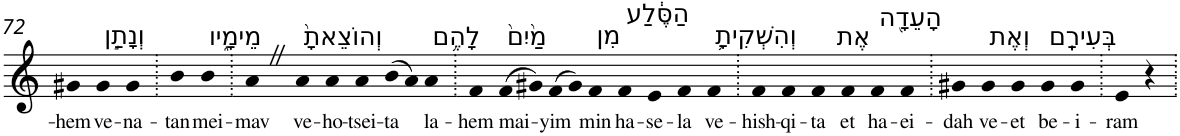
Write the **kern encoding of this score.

**kern	**text
*part1	*part1
*staff1	*staff1
*I"Piano	*
*I'Pno	*
!!LO:PB:g=z
*clefG2	*
*k[]	*
=72	=72
!	!LO:LY:b
4g#X	-hem
!LO:TX:a:t=וְנָתַ֣ן	!
!	!LO:LY:b
4g#	ve-
!	!LO:LY:b
4g#	-na-
=73.	=73.
!	!LO:LY:b
4b	-tan
!LO:TX:a:t=מֵימָ֑יו	!
!	!LO:LY:b
4b	mei-
=74.	=74.
!	!LO:LY:b
4aZ	-mav
!LO:TX:a:t=וְהוֹצֵאתָ֨	!
!	!LO:LY:b
4a	ve-
!	!LO:LY:b
4a	-ho-
!	!LO:LY:b
4a	-tsei-
!	!LO:LY:b
(>8b	-ta
8a)	.
!LO:TX:a:t=לָהֶ֥ם	!
!	!LO:LY:b
4a	la-
=75.	=75.
!	!LO:LY:b
4f	-hem
!LO:TX:a:t=מַ֙יִם֙	!
!	!LO:LY:b
(>8f	mai-
8g#X)	.
!	!LO:LY:b
(>8f	-yim
8g#)	.
!LO:TX:a:t=מִן	!
!	!LO:LY:b
4f	min
!LO:TX:a:t=הַסֶּ֔לַע	!
!	!LO:LY:b
4f	ha-
!	!LO:LY:b
4e	-se-
!	!LO:LY:b
4f	-la
!LO:TX:a:t=וְהִשְׁקִיתָ֥	!
!	!LO:LY:b
4f	ve-
=76.	=76.
!	!LO:LY:b
4f	-hish-
!	!LO:LY:b
4f	-qi-
!	!LO:LY:b
4f	-ta
!LO:TX:a:t=אֶת	!
!	!LO:LY:b
4f	et
!LO:TX:a:t=הָעֵדָ֖ה	!
!	!LO:LY:b
4f	ha-
!	!LO:LY:b
4f	-ei-
=77.	=77.
!	!LO:LY:b
4g#X	-dah
!LO:TX:a:t=וְאֶת	!
!	!LO:LY:b
4g#	ve-
!	!LO:LY:b
4g#	-et
!LO:TX:a:t=בְּעִירָֽם	!
!	!LO:LY:b
4g#	be-
!	!LO:LY:b
4g#	-i-
=78.	=78.
!	!LO:LY:b
4e	-ram
4r	.
=.	=.
*-	*-
